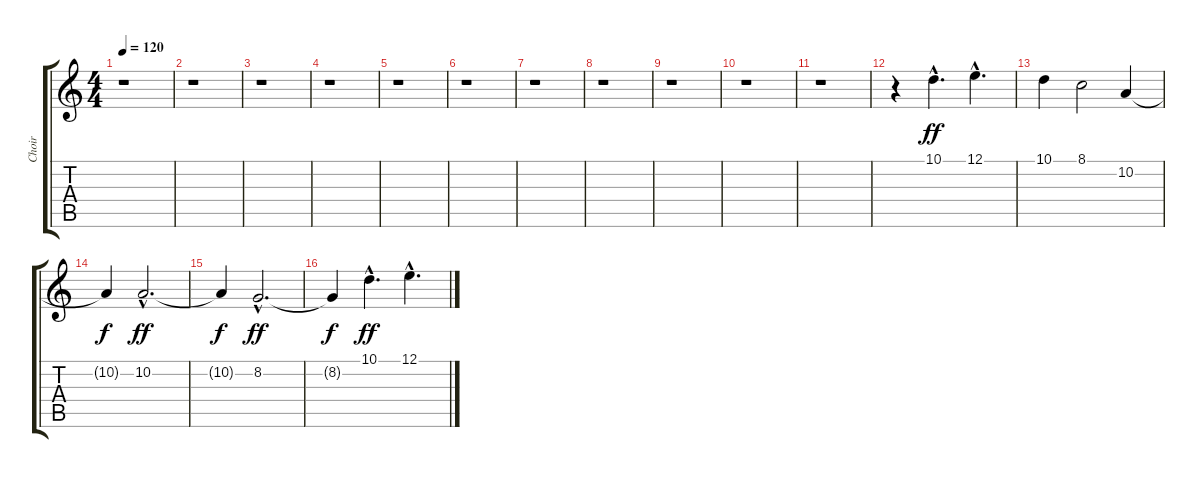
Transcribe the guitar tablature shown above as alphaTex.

\track ("Choir" "Choir") {instrument choiraahs}
\staff {score tabs}
\tuning (E4 B3 G3 D3 A2 D2) {hide}
\ts (4 4)
\tempo 120
\clef g2
\ks c
r.1{dy ff} |
r.1 |
r.1 |
r.1 |
r.1 |
r.1 |
r.1 |
r.1 |
r.1 |
r.1 |
r.1 |
r.4 10.1{hac}.4{d} 12.1{hac}.4{d} |
10.1.4 8.1.2 10.2.4 |
10.2{t}.4{dy f} 10.2{hac}.2{d dy ff} |
10.2{t}.4{dy f} 8.2{hac}.2{d dy ff} |
8.2{t}.4{dy f} 10.1{hac}.4{d dy ff} 12.1{hac}.4{d}
